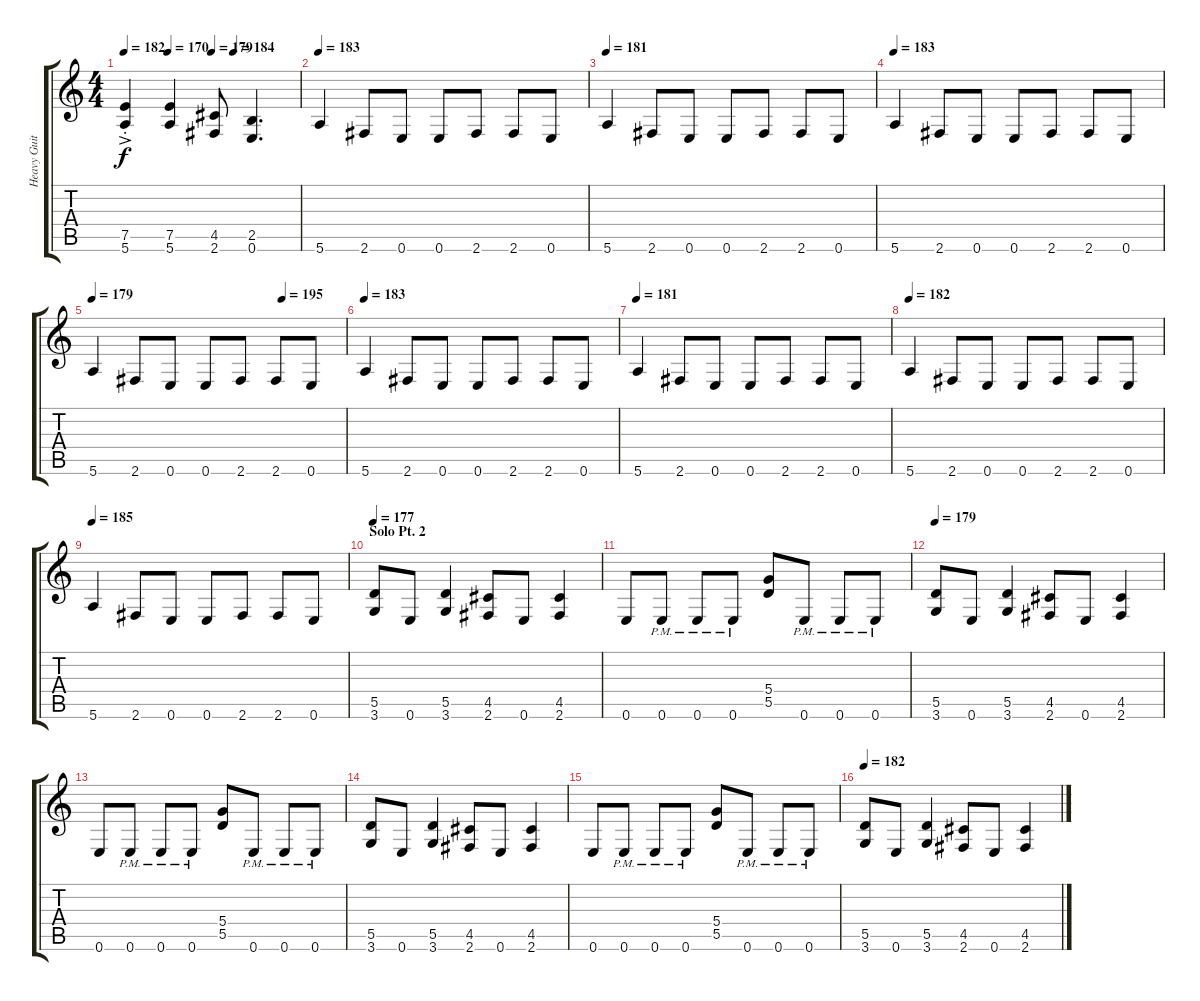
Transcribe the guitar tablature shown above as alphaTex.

\track ("Heavy Guitar Left Channel" "Heavy Guit") {instrument distortionguitar}
\staff {score tabs}
\tuning (E4 B3 G3 D3 A2 E2) {hide}
\ts (4 4)
\tempo 182
\tempo (170 0.25)
\tempo (179 0.5)
\tempo (184 0.625)
\clef g2
\ks c
(7.5{ac st} 5.6{ac st}).4{dy f} (7.5 5.6).4 (4.5 2.6).8 (2.5 0.6).4{d} |
\tempo 183
5.6.4 2.6.8 0.6.8 0.6.8 2.6.8 2.6.8 0.6.8 |
\tempo 181
5.6.4 2.6.8 0.6.8 0.6.8 2.6.8 2.6.8 0.6.8 |
\tempo 183
5.6.4 2.6.8 0.6.8 0.6.8 2.6.8 2.6.8 0.6.8 |
\tempo 179
\tempo (195 0.75)
5.6.4 2.6.8 0.6.8 0.6.8 2.6.8 2.6.8 0.6.8 |
\tempo 183
5.6.4 2.6.8 0.6.8 0.6.8 2.6.8 2.6.8 0.6.8 |
\tempo 181
5.6.4 2.6.8 0.6.8 0.6.8 2.6.8 2.6.8 0.6.8 |
\tempo 182
5.6.4 2.6.8 0.6.8 0.6.8 2.6.8 2.6.8 0.6.8 |
\tempo 185
5.6.4 2.6.8 0.6.8 0.6.8 2.6.8 2.6.8 0.6.8 |
\section ("" "Solo Pt. 2")
\tempo 177
(5.5 3.6).8 0.6.8 (5.5 3.6).4 (4.5 2.6).8 0.6.8 (4.5 2.6).4 |
0.6.8 0.6{pm}.8 0.6{pm}.8 0.6{pm}.8 (5.4 5.5).8 0.6{pm}.8 0.6{pm}.8 0.6{pm}.8 |
\tempo 179
(5.5 3.6).8 0.6.8 (5.5 3.6).4 (4.5 2.6).8 0.6.8 (4.5 2.6).4 |
0.6.8 0.6{pm}.8 0.6{pm}.8 0.6{pm}.8 (5.4 5.5).8 0.6{pm}.8 0.6{pm}.8 0.6{pm}.8 |
(5.5 3.6).8 0.6.8 (5.5 3.6).4 (4.5 2.6).8 0.6.8 (4.5 2.6).4 |
0.6.8 0.6{pm}.8 0.6{pm}.8 0.6{pm}.8 (5.4 5.5).8 0.6{pm}.8 0.6{pm}.8 0.6{pm}.8 |
\tempo 182
(5.5 3.6).8 0.6.8 (5.5 3.6).4 (4.5 2.6).8 0.6.8 (4.5 2.6).4
